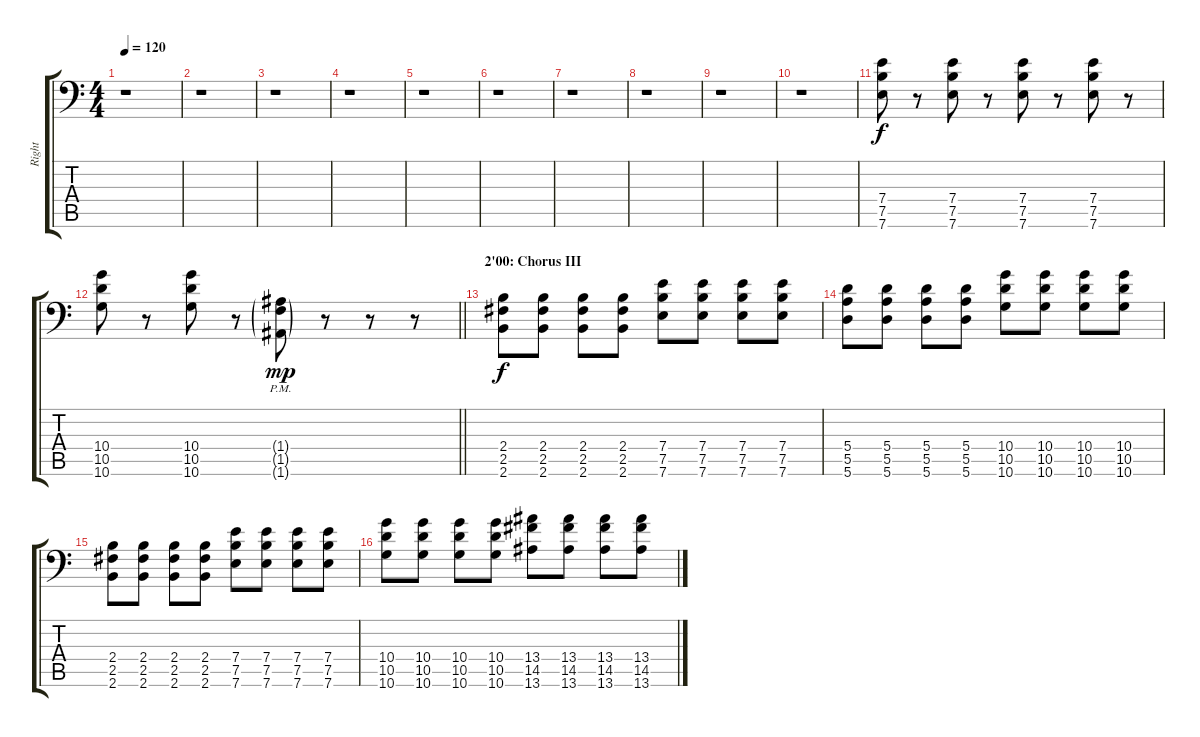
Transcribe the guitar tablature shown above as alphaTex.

\track ("Right" "Right") {instrument distortionguitar}
\staff {score tabs}
\tuning (B3 Gb3 D3 A2 E2 A1) {hide}
\ts (4 4)
\tempo 120
\clef f4
\ks c
r.1{dy f} |
r.1 |
r.1 |
r.1 |
r.1 |
r.1 |
r.1 |
r.1 |
r.1 |
r.1 |
(7.4 7.5 7.6).8 r.8 (7.4 7.5 7.6).8 r.8 (7.4 7.5 7.6).8 r.8 (7.4 7.5 7.6).8 r.8 |
\barLineRight lightlight
(10.4 10.5 10.6).8 r.8 (10.4 10.5 10.6).8 r.8 (1.4{g pm} 1.5{g pm} 1.6{g pm}).8{dy mp} r.8 r.8 r.8 |
\section ("" "2'00: Chorus III")
(2.4 2.5 2.6).8{dy f} (2.4 2.5 2.6).8 (2.4 2.5 2.6).8 (2.4 2.5 2.6).8 (7.4 7.5 7.6).8 (7.4 7.5 7.6).8 (7.4 7.5 7.6).8 (7.4 7.5 7.6).8 |
(5.4 5.5 5.6).8 (5.4 5.5 5.6).8 (5.4 5.5 5.6).8 (5.4 5.5 5.6).8 (10.4 10.5 10.6).8 (10.4 10.5 10.6).8 (10.4 10.5 10.6).8 (10.4 10.5 10.6).8 |
(2.4 2.5 2.6).8 (2.4 2.5 2.6).8 (2.4 2.5 2.6).8 (2.4 2.5 2.6).8 (7.4 7.5 7.6).8 (7.4 7.5 7.6).8 (7.4 7.5 7.6).8 (7.4 7.5 7.6).8 |
(10.4 10.5 10.6).8 (10.4 10.5 10.6).8 (10.4 10.5 10.6).8 (10.4 10.5 10.6).8 (13.4 14.5 13.6).8 (13.4 14.5 13.6).8 (13.4 14.5 13.6).8 (13.4 14.5 13.6).8
